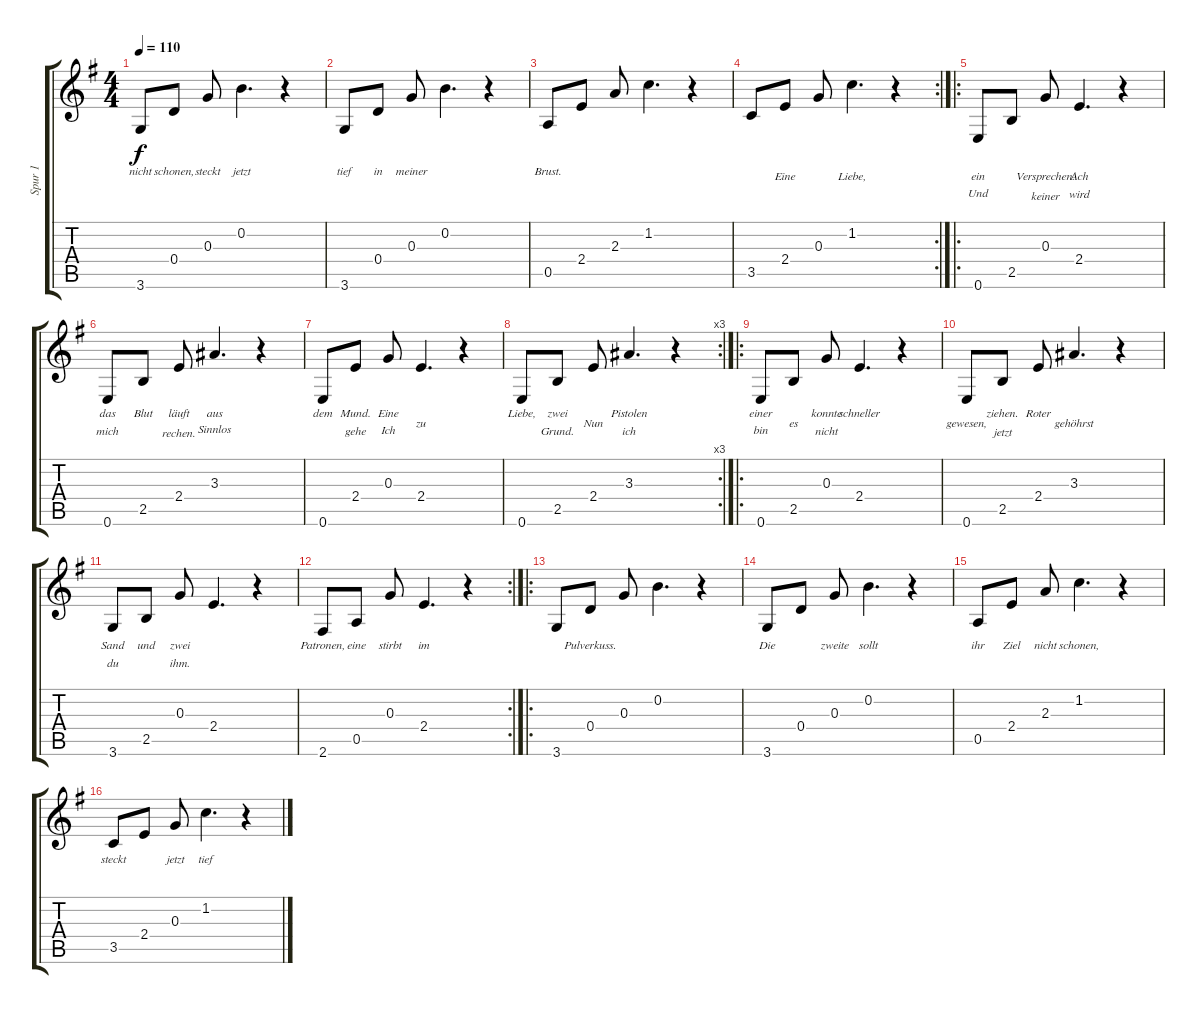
\track ("Spur 1" "Spur 1") {instrument acousticguitarsteel}
\staff {score tabs}
\tuning (E4 B3 G3 D3 A2 E2) {hide}
\ts (4 4)
\tempo 110
\clef g2
\ks g
3.6.8{lyrics (0 "nicht") lyrics (1 "") lyrics (2 "") lyrics (3 "") lyrics (4 "") dy f} 0.4.8{lyrics (0 "schonen,") lyrics (1 "") lyrics (2 "") lyrics (3 "") lyrics (4 "")} 0.3.8{lyrics (0 "steckt") lyrics (1 "") lyrics (2 "") lyrics (3 "") lyrics (4 "")} 0.2.4{d lyrics (0 "jetzt") lyrics (1 "") lyrics (2 "") lyrics (3 "") lyrics (4 "")} r.4 |
3.6.8{lyrics (0 "tief") lyrics (1 "") lyrics (2 "") lyrics (3 "") lyrics (4 "")} 0.4.8{lyrics (0 "in") lyrics (1 "") lyrics (2 "") lyrics (3 "") lyrics (4 "")} 0.3.8{lyrics (0 "meiner") lyrics (1 "") lyrics (2 "") lyrics (3 "") lyrics (4 "")} 0.2.4{d lyrics (0 "") lyrics (1 "") lyrics (2 "") lyrics (3 "") lyrics (4 "")} r.4 |
0.5.8{lyrics (0 "Brust.") lyrics (1 "") lyrics (2 "") lyrics (3 "") lyrics (4 "")} 2.4.8{lyrics (0 "") lyrics (1 "") lyrics (2 "") lyrics (3 "") lyrics (4 "")} 2.3.8{lyrics (0 "") lyrics (1 "") lyrics (2 "") lyrics (3 "") lyrics (4 "")} 1.2.4{d lyrics (0 "") lyrics (1 "") lyrics (2 "") lyrics (3 "") lyrics (4 "")} r.4 |
\rc 2
3.5.8{lyrics (0 "") lyrics (1 "") lyrics (2 "") lyrics (3 "") lyrics (4 "")} 2.4.8{lyrics (0 "") lyrics (1 "Eine") lyrics (2 "") lyrics (3 "") lyrics (4 "")} 0.3.8{lyrics (0 "") lyrics (1 "") lyrics (2 "") lyrics (3 "") lyrics (4 "")} 1.2.4{d lyrics (0 "") lyrics (1 "Liebe,") lyrics (2 "") lyrics (3 "") lyrics (4 "")} r.4 |
\ro
0.6.8{lyrics (0 "") lyrics (1 "ein") lyrics (2 "") lyrics (3 "Und") lyrics (4 "")} 2.5.8{lyrics (0 "") lyrics (1 "") lyrics (2 "") lyrics (3 "") lyrics (4 "")} 0.3.8{lyrics (0 "") lyrics (1 "Versprechen.") lyrics (2 "") lyrics (3 "keiner") lyrics (4 "")} 2.4.4{d lyrics (0 "") lyrics (1 "Ach") lyrics (2 "") lyrics (3 "wird") lyrics (4 "")} r.4 |
0.6.8{lyrics (0 "") lyrics (1 "das") lyrics (2 "") lyrics (3 "mich") lyrics (4 "")} 2.5.8{lyrics (0 "") lyrics (1 "Blut") lyrics (2 "") lyrics (3 "") lyrics (4 "")} 2.4.8{lyrics (0 "") lyrics (1 "läuft") lyrics (2 "") lyrics (3 "rechen.") lyrics (4 "")} 3.3.4{d lyrics (0 "") lyrics (1 "aus") lyrics (2 "") lyrics (3 "Sinnlos") lyrics (4 "")} r.4 |
0.6.8{lyrics (0 "") lyrics (1 "dem") lyrics (2 "") lyrics (3 "") lyrics (4 "")} 2.4.8{lyrics (0 "") lyrics (1 "Mund.") lyrics (2 "") lyrics (3 "gehe") lyrics (4 "")} 0.3.8{lyrics (0 "") lyrics (1 "Eine") lyrics (2 "") lyrics (3 "Ich") lyrics (4 "")} 2.4.4{d lyrics (0 "") lyrics (1 "") lyrics (2 "") lyrics (3 "zu") lyrics (4 "")} r.4 |
\rc 3
0.6.8{lyrics (0 "") lyrics (1 "Liebe,") lyrics (2 "") lyrics (3 "") lyrics (4 "")} 2.5.8{lyrics (0 "") lyrics (1 "zwei") lyrics (2 "") lyrics (3 "Grund.") lyrics (4 "")} 2.4.8{lyrics (0 "") lyrics (1 "") lyrics (2 "") lyrics (3 "Nun") lyrics (4 "")} 3.3.4{d lyrics (0 "") lyrics (1 "Pistolen") lyrics (2 "") lyrics (3 "ich") lyrics (4 "")} r.4 |
\ro
0.6.8{lyrics (0 "") lyrics (1 "einer") lyrics (2 "") lyrics (3 "bin") lyrics (4 "")} 2.5.8{lyrics (0 "") lyrics (1 "") lyrics (2 "") lyrics (3 "es") lyrics (4 "")} 0.3.8{lyrics (0 "") lyrics (1 "konnte") lyrics (2 "") lyrics (3 "nicht") lyrics (4 "")} 2.4.4{d lyrics (0 "") lyrics (1 "schneller") lyrics (2 "") lyrics (3 "") lyrics (4 "")} r.4 |
0.6.8{lyrics (0 "") lyrics (1 "") lyrics (2 "") lyrics (3 "gewesen,") lyrics (4 "")} 2.5.8{lyrics (0 "") lyrics (1 "ziehen.") lyrics (2 "") lyrics (3 "jetzt") lyrics (4 "")} 2.4.8{lyrics (0 "") lyrics (1 "Roter") lyrics (2 "") lyrics (3 "") lyrics (4 "")} 3.3.4{d lyrics (0 "") lyrics (1 "") lyrics (2 "") lyrics (3 "gehöhrst") lyrics (4 "")} r.4 |
3.6.8{lyrics (0 "") lyrics (1 "Sand") lyrics (2 "") lyrics (3 "du") lyrics (4 "")} 2.5.8{lyrics (0 "") lyrics (1 "und") lyrics (2 "") lyrics (3 "") lyrics (4 "")} 0.3.8{lyrics (0 "") lyrics (1 "zwei") lyrics (2 "") lyrics (3 "ihm.") lyrics (4 "")} 2.4.4{d lyrics (0 "") lyrics (1 "") lyrics (2 "") lyrics (3 "") lyrics (4 "")} r.4 |
\rc 2
2.6.8{lyrics (0 "") lyrics (1 "Patronen,") lyrics (2 "") lyrics (3 "") lyrics (4 "")} 0.5.8{lyrics (0 "") lyrics (1 "eine") lyrics (2 "") lyrics (3 "") lyrics (4 "")} 0.3.8{lyrics (0 "") lyrics (1 "stirbt") lyrics (2 "") lyrics (3 "") lyrics (4 "")} 2.4.4{d lyrics (0 "") lyrics (1 "im") lyrics (2 "") lyrics (3 "") lyrics (4 "")} r.4 |
\ro
3.6.8{lyrics (0 "") lyrics (1 "") lyrics (2 "") lyrics (3 "") lyrics (4 "")} 0.4.8{lyrics (0 "") lyrics (1 "Pulverkuss.") lyrics (2 "") lyrics (3 "") lyrics (4 "")} 0.3.8{lyrics (0 "") lyrics (1 "") lyrics (2 "") lyrics (3 "") lyrics (4 "")} 0.2.4{d lyrics (0 "") lyrics (1 "") lyrics (2 "") lyrics (3 "") lyrics (4 "")} r.4 |
3.6.8{lyrics (0 "") lyrics (1 "Die") lyrics (2 "") lyrics (3 "") lyrics (4 "")} 0.4.8{lyrics (0 "") lyrics (1 "") lyrics (2 "") lyrics (3 "") lyrics (4 "")} 0.3.8{lyrics (0 "") lyrics (1 "zweite") lyrics (2 "") lyrics (3 "") lyrics (4 "")} 0.2.4{d lyrics (0 "") lyrics (1 "sollt") lyrics (2 "") lyrics (3 "") lyrics (4 "")} r.4 |
0.5.8{lyrics (0 "") lyrics (1 "ihr") lyrics (2 "") lyrics (3 "") lyrics (4 "")} 2.4.8{lyrics (0 "") lyrics (1 "Ziel") lyrics (2 "") lyrics (3 "") lyrics (4 "")} 2.3.8{lyrics (0 "") lyrics (1 "nicht") lyrics (2 "") lyrics (3 "") lyrics (4 "")} 1.2.4{d lyrics (0 "") lyrics (1 "schonen,") lyrics (2 "") lyrics (3 "") lyrics (4 "")} r.4 |
3.5.8{lyrics (0 "") lyrics (1 "steckt") lyrics (2 "") lyrics (3 "") lyrics (4 "")} 2.4.8{lyrics (0 "") lyrics (1 "") lyrics (2 "") lyrics (3 "") lyrics (4 "")} 0.3.8{lyrics (0 "") lyrics (1 "jetzt") lyrics (2 "") lyrics (3 "") lyrics (4 "")} 1.2.4{d lyrics (0 "") lyrics (1 "tief") lyrics (2 "") lyrics (3 "") lyrics (4 "")} r.4
